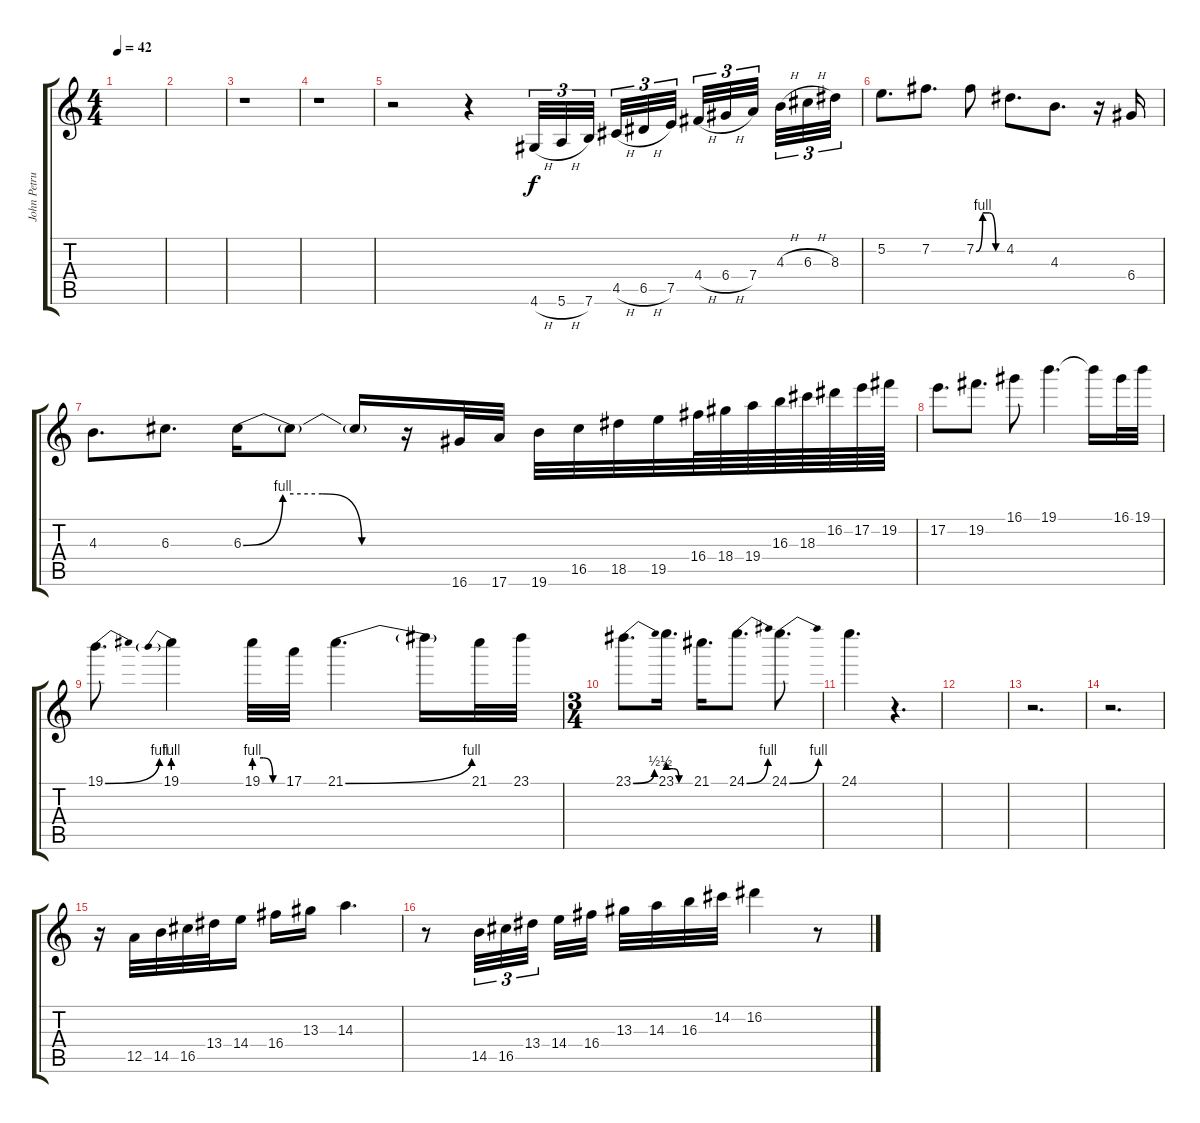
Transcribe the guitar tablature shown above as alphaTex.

\track ("John Petrucci" "John Petru") {instrument acousticguitarsteel}
\staff {score tabs}
\tuning (E4 B3 G3 D3 A2 E2) {hide}
\ts (4 4)
\tempo 42
\clef g2
\ks c
|
|
r.1 |
r.1 |
r.2 r.4 4.6{h}.32{tu (3 2)} 5.6{h}.32{tu (3 2)} 7.6.32{tu (3 2) beam splitsecondary} 4.5{h}.32{tu (3 2)} 6.5{h}.32{tu (3 2)} 7.5.32{tu (3 2) beam splitsecondary} 4.4{h}.32{tu (3 2)} 6.4{h}.32{tu (3 2)} 7.4.32{tu (3 2) beam splitsecondary} 4.3{h}.32{tu (3 2)} 6.3{h}.32{tu (3 2)} 8.3.32{tu (3 2)} |
5.2.8{d} 7.2.8{d} 7.2{be (custom 0 0 15 4 30 4 45 0 60 0)}.8 4.2.8{d} 4.3.8{d} r.16 6.4.16 |
4.3.8{d} 6.3.8{d} 6.3{be (custom 0 0 15 4 30 4 45 0 60 0)}.16 6.3{t}.8 6.3{t}.16 r.16 16.6.32 17.6.32 19.6.32 16.5.32 18.5.32 19.5.32 16.4.64 18.4.64 19.4.64 16.3.64 18.3.64 16.2.64 17.2.64 19.2.64 |
17.2.8{d} 19.2.8{d} 16.1.8 19.1.4{d} 19.1{t}.16 16.1.32 19.1.32 |
19.1{be (bend 0 0 60 4)}.8{d} 19.1{be (prebend 0 4 60 4)}.4 19.1{be (custom 0 4 20 4 40 0 60 0)}.32 17.1.32 21.1{be (bend 0 0 60 4)}.4{d} 21.1{t}.16 21.1.32 23.1.32 |
\ts (3 4)
23.1{be (bend 0 0 60 2)}.8{d} 23.1{be (custom 0 2 15 2 30 0 60 0)}.16{d} 21.1.16{d} 24.1{be (bend 0 0 60 4)}.8{d} 24.1{be (bend 0 0 60 4)}.8{d} |
24.1.4{d} r.4{d} |
|
r.2{d} |
r.2{d} |
r.16 12.5.32 14.5.32 16.5.32 13.4.32 14.4.16 16.4.16 13.3.16 14.3.4{d} |
r.8 14.5.32{tu (3 2)} 16.5.32{tu (3 2)} 13.4.32{tu (3 2) beam splitsecondary} 14.4.32 16.4.32 13.3.32 14.3.32 16.3.32 14.2.32 16.2.4 r.8
